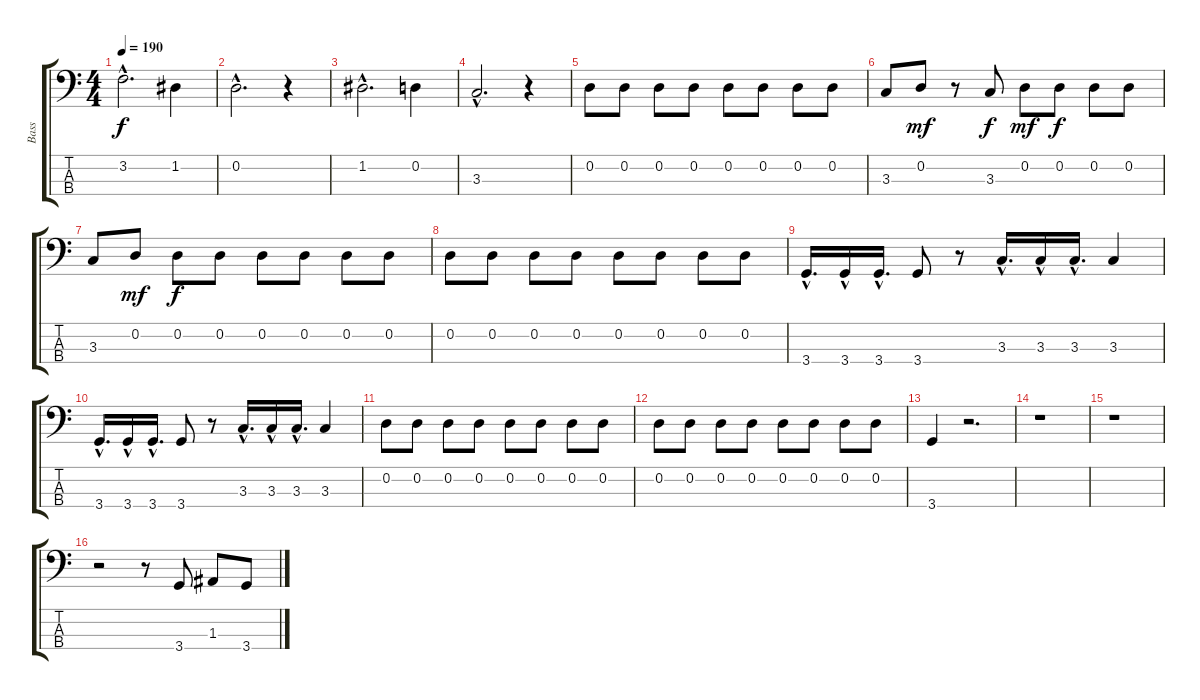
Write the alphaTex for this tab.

\track ("Bass" "Bass") {instrument electricbassfinger}
\staff {score tabs}
\tuning (G2 D2 A1 E1) {hide}
\ts (4 4)
\tempo 190
\clef f4
\ks c
3.2{hac}.2{d dy f} 1.2.4 |
0.2{hac}.2{d} r.4 |
1.2{hac}.2{d} 0.2.4 |
3.3{hac}.2{d} r.4 |
0.2.8 0.2.8 0.2.8 0.2.8 0.2.8 0.2.8 0.2.8 0.2.8 |
3.3.8 0.2.8{dy mf} r.8 3.3.8{dy f} 0.2.8{dy mf} 0.2.8{dy f} 0.2.8 0.2.8 |
3.3.8 0.2.8{dy mf} 0.2.8{dy f} 0.2.8 0.2.8 0.2.8 0.2.8 0.2.8 |
0.2.8 0.2.8 0.2.8 0.2.8 0.2.8 0.2.8 0.2.8 0.2.8 |
3.4{hac}.16{d} 3.4{hac}.16 3.4{hac}.16{d} 3.4.8 r.8 3.3{hac}.16{d} 3.3{hac}.16 3.3{hac}.16{d} 3.3.4 |
3.4{hac}.16{d} 3.4{hac}.16 3.4{hac}.16{d} 3.4.8 r.8 3.3{hac}.16{d} 3.3{hac}.16 3.3{hac}.16{d} 3.3.4 |
0.2.8 0.2.8 0.2.8 0.2.8 0.2.8 0.2.8 0.2.8 0.2.8 |
0.2.8 0.2.8 0.2.8 0.2.8 0.2.8 0.2.8 0.2.8 0.2.8 |
3.4.4 r.2{d} |
r.1 |
r.1 |
r.2 r.8 3.4.8 1.3.8 3.4.8
